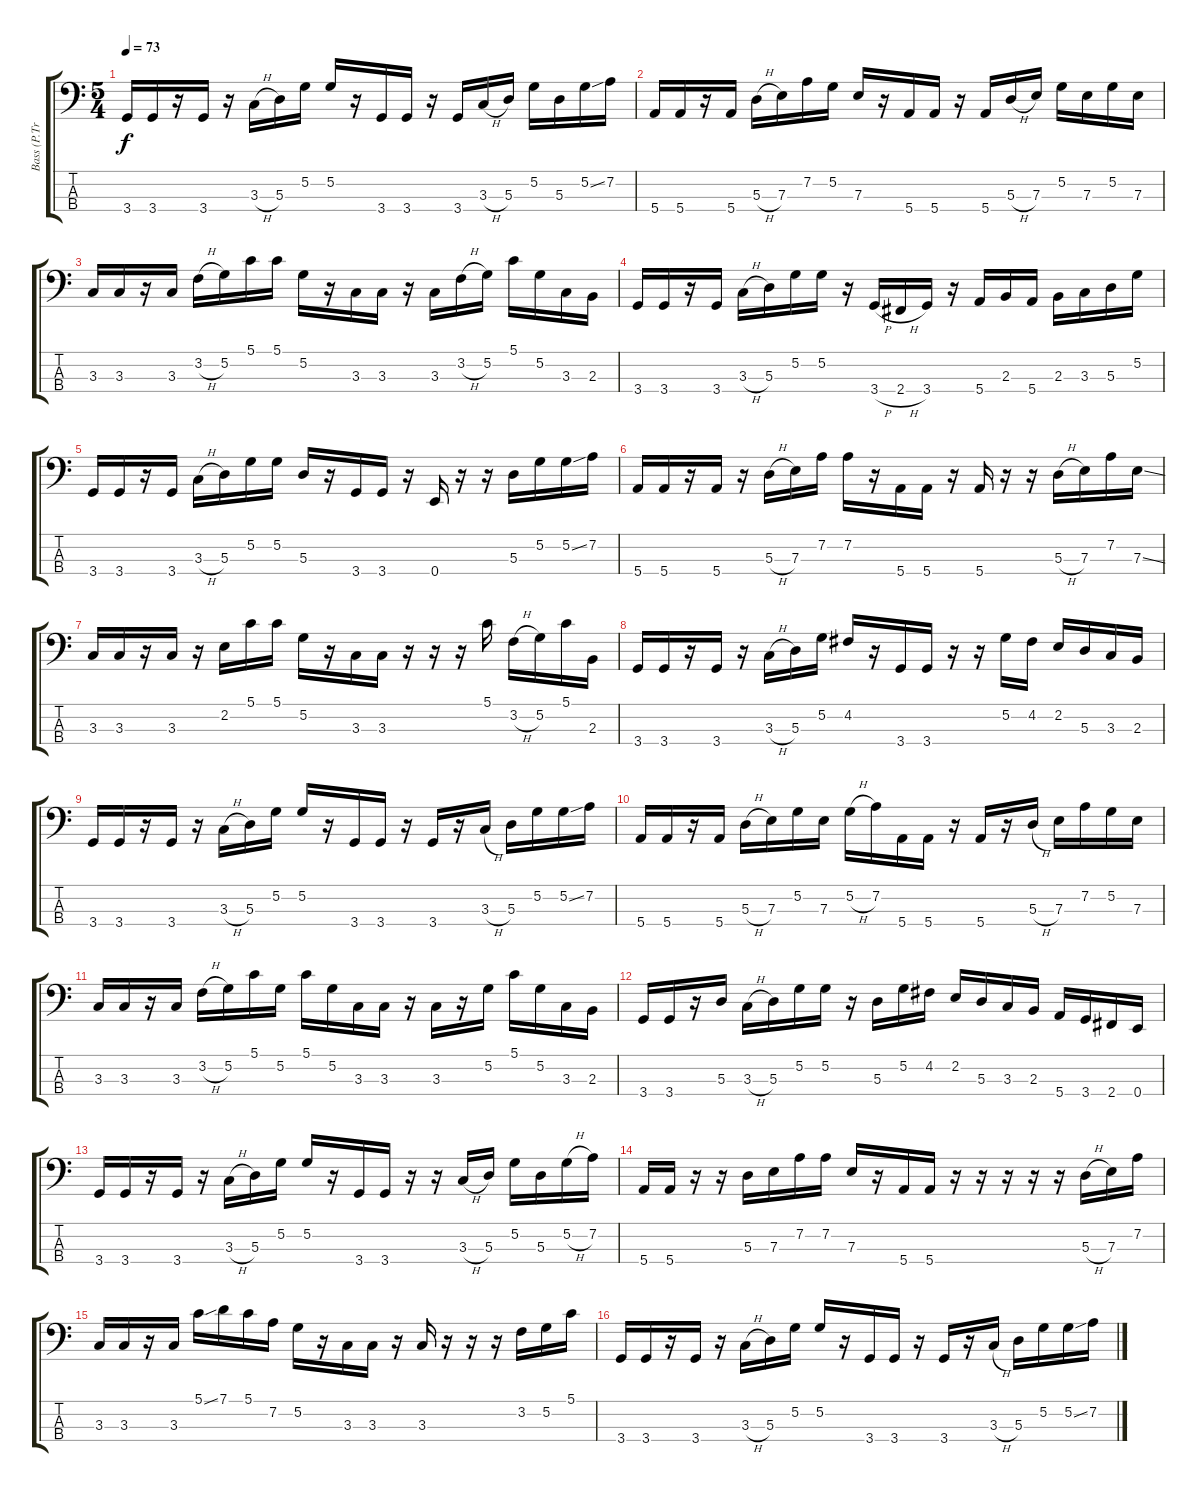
\track ("Bass (P.Trewavas)" "Bass (P.Tr") {instrument electricbassfinger}
\staff {score tabs}
\tuning (G2 D2 A1 E1) {hide}
\ts (5 4)
\tempo 73
\clef f4
\ks c
3.4.16{dy f} 3.4.16 r.16 3.4.16 r.16 3.3{h}.16 5.3.16 5.2.16 5.2.16 r.16 3.4.16 3.4.16 r.16 3.4.16 3.3{h}.16 5.3.16 5.2.16 5.3.16 5.2{ss}.16 7.2.16 |
5.4.16 5.4.16 r.16 5.4.16 5.3{h}.16 7.3.16 7.2.16 5.2.16 7.3.16 r.16 5.4.16 5.4.16 r.16 5.4.16 5.3{h}.16 7.3.16 5.2.16 7.3.16 5.2.16 7.3.16 |
3.3.16 3.3.16 r.16 3.3.16 3.2{h}.16 5.2.16 5.1.16 5.1.16 5.2.16 r.16 3.3.16 3.3.16 r.16 3.3.16 3.2{h}.16 5.2.16 5.1.16 5.2.16 3.3.16 2.3.16 |
3.4.16 3.4.16 r.16 3.4.16 3.3{h}.16 5.3.16 5.2.16 5.2.16 r.16 3.4{h}.16 2.4{h}.16 3.4.16 r.16 5.4.16 2.3.16 5.4.16 2.3.16 3.3.16 5.3.16 5.2.16 |
3.4.16 3.4.16 r.16 3.4.16 3.3{h}.16 5.3.16 5.2.16 5.2.16 5.3.16 r.16 3.4.16 3.4.16 r.16 0.4.16 r.16 r.16 5.3.16 5.2.16 5.2{ss}.16 7.2.16 |
5.4.16 5.4.16 r.16 5.4.16 r.16 5.3{h}.16 7.3.16 7.2.16 7.2.16 r.16 5.4.16 5.4.16 r.16 5.4.16 r.16 r.16 5.3{h}.16 7.3.16 7.2.16 7.3{ss}.16 |
3.3.16 3.3.16 r.16 3.3.16 r.16 2.2.16 5.1.16 5.1.16 5.2.16 r.16 3.3.16 3.3.16 r.16 r.16 r.16 5.1.16 3.2{h}.16 5.2.16 5.1.16 2.3.16 |
3.4.16 3.4.16 r.16 3.4.16 r.16 3.3{h}.16 5.3.16 5.2.16 4.2.16 r.16 3.4.16 3.4.16 r.16 r.16 5.2.16 4.2.16 2.2.16 5.3.16 3.3.16 2.3.16 |
3.4.16 3.4.16 r.16 3.4.16 r.16 3.3{h}.16 5.3.16 5.2.16 5.2.16 r.16 3.4.16 3.4.16 r.16 3.4.16 r.16 3.3{h}.16 5.3.16 5.2.16 5.2{ss}.16 7.2.16 |
5.4.16 5.4.16 r.16 5.4.16 5.3{h}.16 7.3.16 5.2.16 7.3.16 5.2{h}.16 7.2.16 5.4.16 5.4.16 r.16 5.4.16 r.16 5.3{h}.16 7.3.16 7.2.16 5.2.16 7.3.16 |
3.3.16 3.3.16 r.16 3.3.16 3.2{h}.16 5.2.16 5.1.16 5.2.16 5.1.16 5.2.16 3.3.16 3.3.16 r.16 3.3.16 r.16 5.2.16 5.1.16 5.2.16 3.3.16 2.3.16 |
3.4.16 3.4.16 r.16 5.3.16 3.3{h}.16 5.3.16 5.2.16 5.2.16 r.16 5.3.16 5.2.16 4.2.16 2.2.16 5.3.16 3.3.16 2.3.16 5.4.16 3.4.16 2.4.16 0.4.16 |
3.4.16 3.4.16 r.16 3.4.16 r.16 3.3{h}.16 5.3.16 5.2.16 5.2.16 r.16 3.4.16 3.4.16 r.16 r.16 3.3{h}.16 5.3.16 5.2.16 5.3.16 5.2{h}.16 7.2.16 |
5.4.16 5.4.16 r.16 r.16 5.3.16 7.3.16 7.2.16 7.2.16 7.3.16 r.16 5.4.16 5.4.16 r.16 r.16 r.16 r.16 r.16 5.3{h}.16 7.3.16 7.2.16 |
3.3.16 3.3.16 r.16 3.3.16 5.1{ss}.16 7.1.16 5.1.16 7.2.16 5.2.16 r.16 3.3.16 3.3.16 r.16 3.3.16 r.16 r.16 r.16 3.2.16 5.2.16 5.1.16 |
3.4.16 3.4.16 r.16 3.4.16 r.16 3.3{h}.16 5.3.16 5.2.16 5.2.16 r.16 3.4.16 3.4.16 r.16 3.4.16 r.16 3.3{h}.16 5.3.16 5.2.16 5.2{ss}.16 7.2.16
